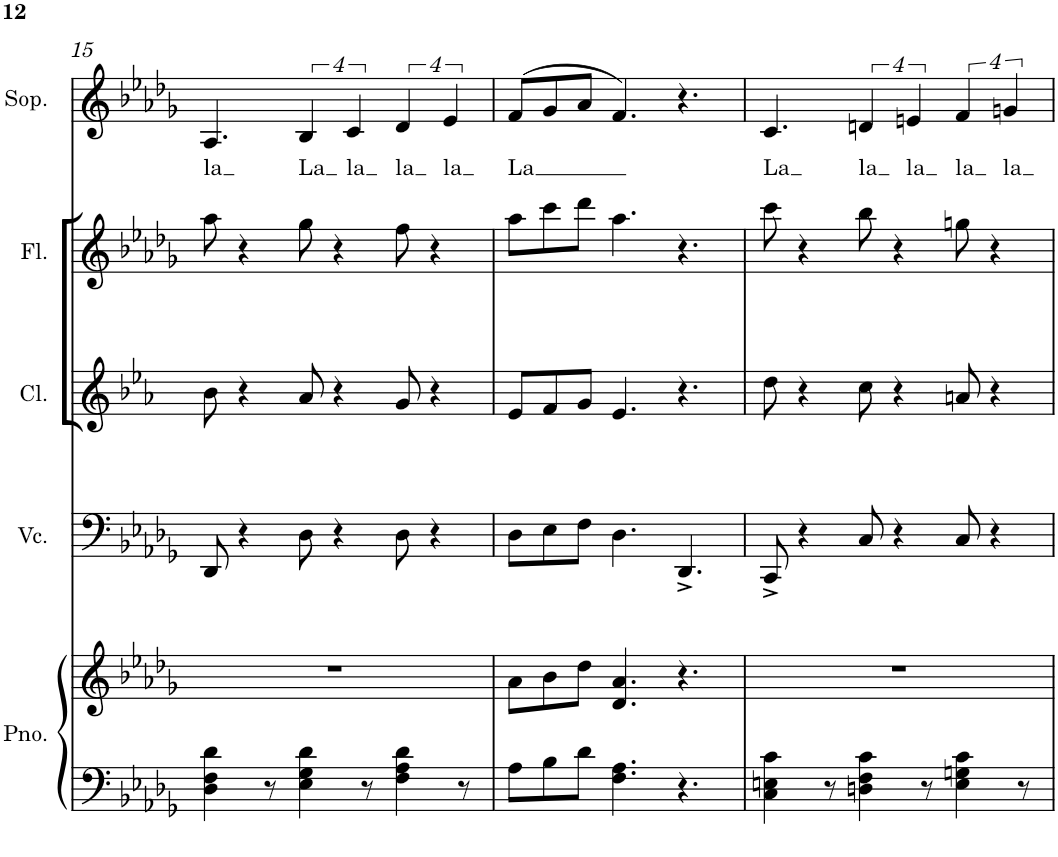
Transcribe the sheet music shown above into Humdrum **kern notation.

**kern	**kern	**kern	**kern	**kern	**kern	**text
*part5	*part5	*part4	*part3	*part2	*part1	*part1
*staff6	*staff5	*staff4	*staff3	*staff2	*staff1	*staff1
*I"Grand Piano	*	*I"Violoncello	*I"Clarinet	*I"Flute	*I"Soprano	*
*I'Pno.	*	*I'Vc.	*I'Cl.	*I'Fl.	*I'Sop.	*
!!LO:PB:g=z
*clefF4	*clefG2	*clefF4	*clefG2	*clefG2	*clefG2	*
*	*	*	*Trd1c2	*	*	*
*k[b-e-a-d-g-]	*k[b-e-a-d-g-]	*k[b-e-a-d-g-]	*k[b-e-a-]	*k[b-e-a-d-g-]	*k[b-e-a-d-g-]	*
*D-:	*D-:	*D-:	*E-:	*D-:	*D-:	*
*M9/8	*M9/8	*M9/8	*M9/8	*M9/8	*M9/8	*
=15	=15	=15	=15	=15	=15	=15
!	!	!	!	!	!	!LO:LY:b
4D-\ 4F\ 4d-\	8%9r	8DD-/	8b-\	8aa-\	4.A-/	la
.	.	4r	4r	4r	.	.
8r	.	.	.	.	.	.
!	!	!	!	!	!	!LO:LY:b
4E-\ 4G-\ 4d-\	.	8D-\	8a-/	8gg-\	16%3B-/	La
.	.	4r	4r	4r	.	.
!	!	!	!	!	!	!LO:LY:b
.	.	.	.	.	16%3c/	la
8r	.	.	.	.	.	.
!	!	!	!	!	!	!LO:LY:b
4F\ 4A-\ 4d-\	.	8D-\	8g/	8ff\	16%3d-/	la
.	.	4r	4r	4r	.	.
!	!	!	!	!	!	!LO:LY:b
.	.	.	.	.	16%3e-/	la
8r	.	.	.	.	.	.
=16	=16	=16	=16	=16	=16	=16
!	!	!	!	!	!	!LO:LY:b
8A-\L	8a-\L	8D-\L	8e-/L	8aa-\L	(>8f/L	La
8B-\	8b-\	8E-\	8f/	8ccc\	8g-/	.
8d-\J	8dd-\J	8F\J	8g/J	8ddd-\J	8a-/J	.
4.F\ 4.A-\	4.d-/ 4.a-/	4.D-\	4.e-/	4.aa-\	4.f/)	.
4.r	4.r	4.DD-^/	4.r	4.r	4.r	.
=17	=17	=17	=17	=17	=17	=17
!	!	!	!	!	!	!LO:LY:b
4C\ 4En\ 4c\	8%9r	8CC^/	8dd\	8ccc\	4.c/	La
.	.	4r	4r	4r	.	.
8r	.	.	.	.	.	.
!	!	!	!	!	!	!LO:LY:b
4Dn\ 4F\ 4c\	.	8C/	8cc\	8bb-\	16%3dn/	la
.	.	4r	4r	4r	.	.
!	!	!	!	!	!	!LO:LY:b
.	.	.	.	.	16%3en/	la
8r	.	.	.	.	.	.
!	!	!	!	!	!	!LO:LY:b
4E\ 4Gn\ 4c\	.	8C/	8an/	8ggn\	16%3f/	la
.	.	4r	4r	4r	.	.
!	!	!	!	!	!	!LO:LY:b
.	.	.	.	.	16%3gn/	la
8r	.	.	.	.	.	.
=	=	=	=	=	=	=
*-	*-	*-	*-	*-	*-	*-
